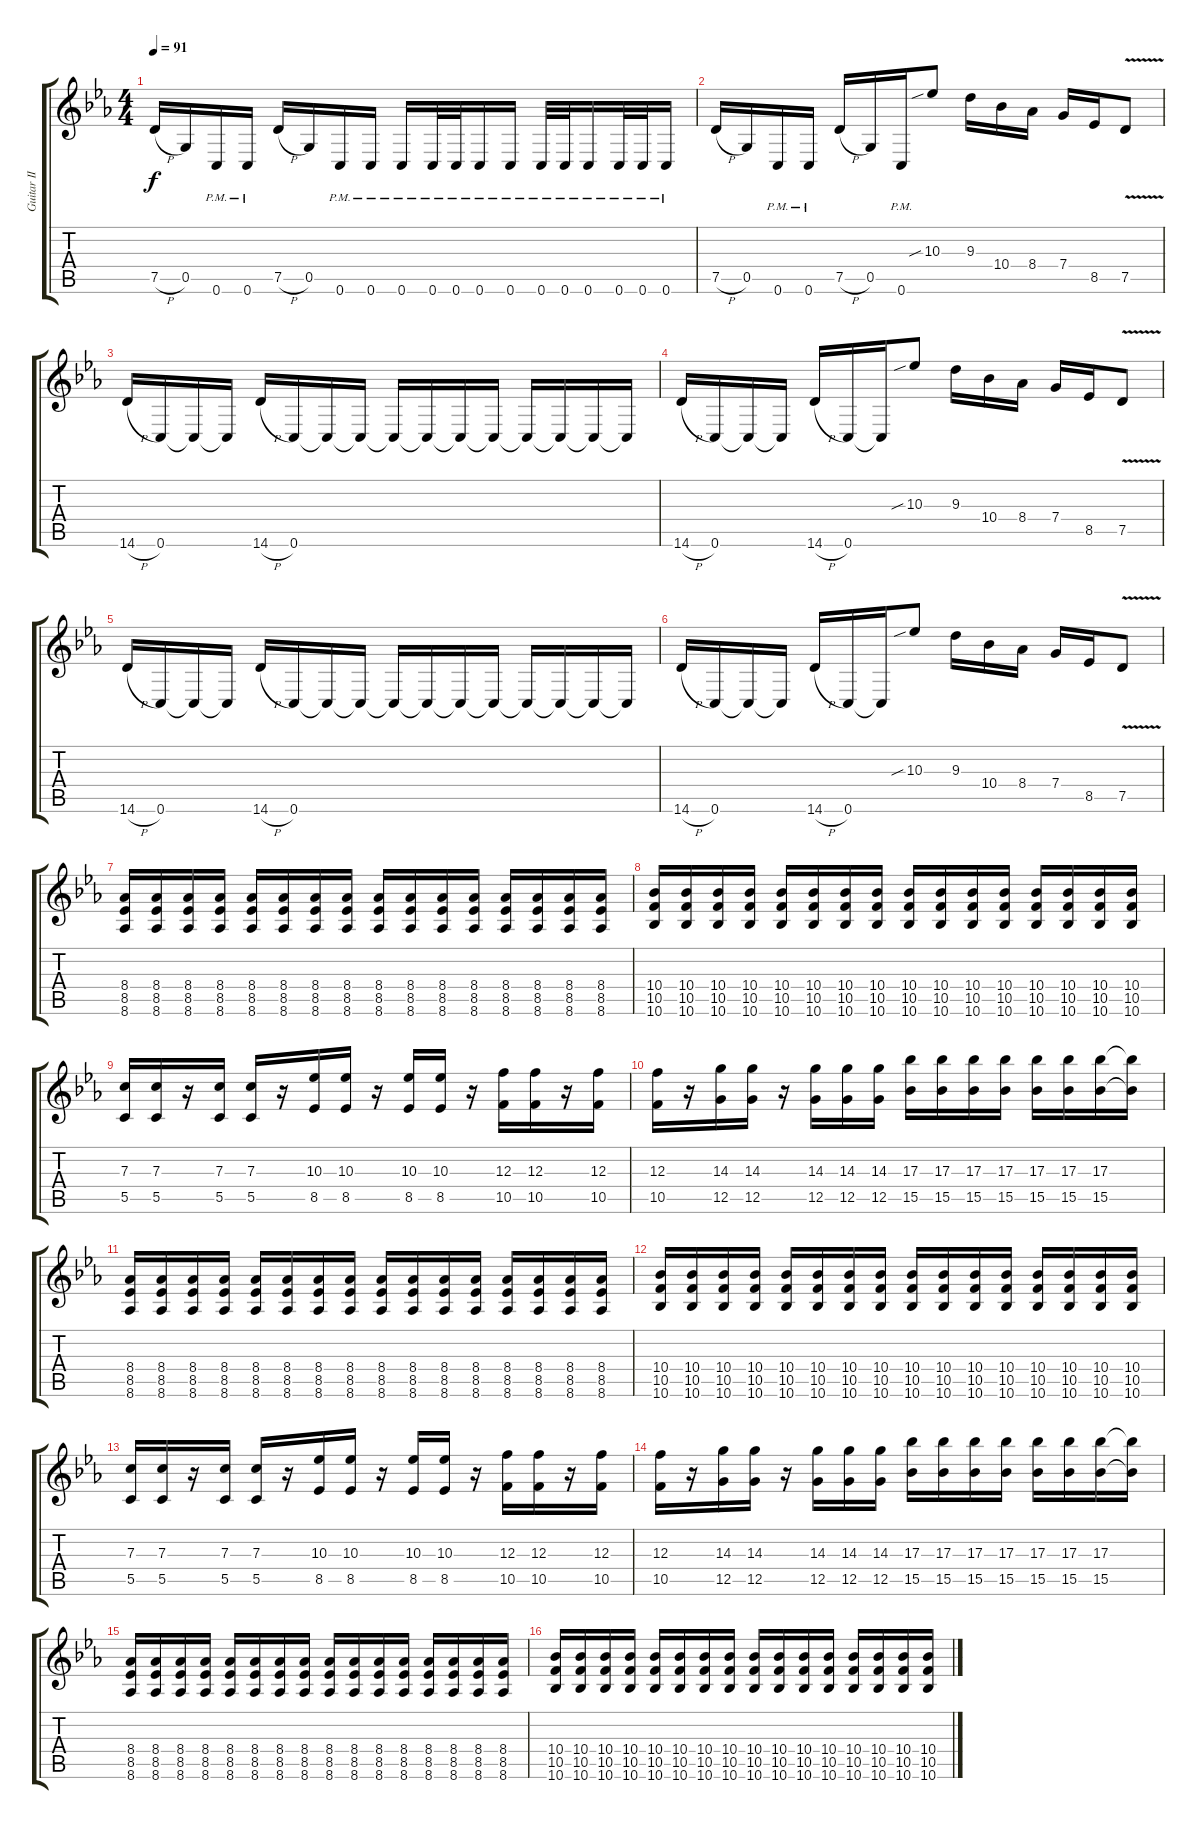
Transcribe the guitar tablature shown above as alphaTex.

\track ("Guitar II (Right)" "Guitar II ") {instrument distortionguitar}
\staff {score tabs}
\tuning (D4 A3 F3 C3 G2 C2) {hide}
\ts (4 4)
\tempo 91
\clef g2
\ks cminor
7.5{h}.16{dy f} 0.5.16 0.6{pm}.16 0.6{pm}.16 7.5{h}.16 0.5.16 0.6{pm}.16 0.6{pm}.16 0.6{pm}.16 0.6{pm}.32 0.6{pm}.32 0.6{pm}.16 0.6{pm}.16 0.6{pm}.32 0.6{pm}.32 0.6{pm}.16 0.6{pm}.32 0.6{pm}.32 0.6{pm}.16 |
7.5{h}.16 0.5.16 0.6{pm}.16 0.6{pm}.16 7.5{h}.16 0.5.16 0.6{pm}.16 10.3{sib}.8 9.3.16 10.4.16 8.4.16 7.4.16 8.5.16 7.5{v}.8 |
14.6{h}.16 0.6.16 0.6{t}.16 0.6{t}.16 14.6{h}.16 0.6.16 0.6{t}.16 0.6{t}.16 0.6{t}.16 0.6{t}.16 0.6{t}.16 0.6{t}.16 0.6{t}.16 0.6{t}.16 0.6{t}.16 0.6{t}.16 |
14.6{h}.16 0.6.16 0.6{t}.16 0.6{t}.16 14.6{h}.16 0.6.16 0.6{t}.16 10.3{sib}.8 9.3.16 10.4.16 8.4.16 7.4.16 8.5.16 7.5{v}.8 |
14.6{h}.16 0.6.16 0.6{t}.16 0.6{t}.16 14.6{h}.16 0.6.16 0.6{t}.16 0.6{t}.16 0.6{t}.16 0.6{t}.16 0.6{t}.16 0.6{t}.16 0.6{t}.16 0.6{t}.16 0.6{t}.16 0.6{t}.16 |
14.6{h}.16 0.6.16 0.6{t}.16 0.6{t}.16 14.6{h}.16 0.6.16 0.6{t}.16 10.3{sib}.8 9.3.16 10.4.16 8.4.16 7.4.16 8.5.16 7.5{v}.8 |
(8.4 8.5 8.6).16 (8.4 8.5 8.6).16 (8.4 8.5 8.6).16 (8.4 8.5 8.6).16 (8.4 8.5 8.6).16 (8.4 8.5 8.6).16 (8.4 8.5 8.6).16 (8.4 8.5 8.6).16 (8.4 8.5 8.6).16 (8.4 8.5 8.6).16 (8.4 8.5 8.6).16 (8.4 8.5 8.6).16 (8.4 8.5 8.6).16 (8.4 8.5 8.6).16 (8.4 8.5 8.6).16 (8.4 8.5 8.6).16 |
(10.4 10.5 10.6).16 (10.4 10.5 10.6).16 (10.4 10.5 10.6).16 (10.4 10.5 10.6).16 (10.4 10.5 10.6).16 (10.4 10.5 10.6).16 (10.4 10.5 10.6).16 (10.4 10.5 10.6).16 (10.4 10.5 10.6).16 (10.4 10.5 10.6).16 (10.4 10.5 10.6).16 (10.4 10.5 10.6).16 (10.4 10.5 10.6).16 (10.4 10.5 10.6).16 (10.4 10.5 10.6).16 (10.4 10.5 10.6).16 |
(7.3 5.5).16 (7.3 5.5).16 r.16 (7.3 5.5).16 (7.3 5.5).16 r.16 (10.3 8.5).16 (10.3 8.5).16 r.16 (10.3 8.5).16 (10.3 8.5).16 r.16 (12.3 10.5).16 (12.3 10.5).16 r.16 (12.3 10.5).16 |
(12.3 10.5).16 r.16 (14.3 12.5).16 (14.3 12.5).16 r.16 (14.3 12.5).16 (14.3 12.5).16 (14.3 12.5).16 (17.3 15.5).16 (17.3 15.5).16 (17.3 15.5).16 (17.3 15.5).16 (17.3 15.5).16 (17.3 15.5).16 (17.3 15.5).16 (17.3{t} 15.5{t}).16 |
(8.4 8.5 8.6).16 (8.4 8.5 8.6).16 (8.4 8.5 8.6).16 (8.4 8.5 8.6).16 (8.4 8.5 8.6).16 (8.4 8.5 8.6).16 (8.4 8.5 8.6).16 (8.4 8.5 8.6).16 (8.4 8.5 8.6).16 (8.4 8.5 8.6).16 (8.4 8.5 8.6).16 (8.4 8.5 8.6).16 (8.4 8.5 8.6).16 (8.4 8.5 8.6).16 (8.4 8.5 8.6).16 (8.4 8.5 8.6).16 |
(10.4 10.5 10.6).16 (10.4 10.5 10.6).16 (10.4 10.5 10.6).16 (10.4 10.5 10.6).16 (10.4 10.5 10.6).16 (10.4 10.5 10.6).16 (10.4 10.5 10.6).16 (10.4 10.5 10.6).16 (10.4 10.5 10.6).16 (10.4 10.5 10.6).16 (10.4 10.5 10.6).16 (10.4 10.5 10.6).16 (10.4 10.5 10.6).16 (10.4 10.5 10.6).16 (10.4 10.5 10.6).16 (10.4 10.5 10.6).16 |
(7.3 5.5).16 (7.3 5.5).16 r.16 (7.3 5.5).16 (7.3 5.5).16 r.16 (10.3 8.5).16 (10.3 8.5).16 r.16 (10.3 8.5).16 (10.3 8.5).16 r.16 (12.3 10.5).16 (12.3 10.5).16 r.16 (12.3 10.5).16 |
(12.3 10.5).16 r.16 (14.3 12.5).16 (14.3 12.5).16 r.16 (14.3 12.5).16 (14.3 12.5).16 (14.3 12.5).16 (17.3 15.5).16 (17.3 15.5).16 (17.3 15.5).16 (17.3 15.5).16 (17.3 15.5).16 (17.3 15.5).16 (17.3 15.5).16 (17.3{t} 15.5{t}).16 |
(8.4 8.5 8.6).16 (8.4 8.5 8.6).16 (8.4 8.5 8.6).16 (8.4 8.5 8.6).16 (8.4 8.5 8.6).16 (8.4 8.5 8.6).16 (8.4 8.5 8.6).16 (8.4 8.5 8.6).16 (8.4 8.5 8.6).16 (8.4 8.5 8.6).16 (8.4 8.5 8.6).16 (8.4 8.5 8.6).16 (8.4 8.5 8.6).16 (8.4 8.5 8.6).16 (8.4 8.5 8.6).16 (8.4 8.5 8.6).16 |
(10.4 10.5 10.6).16 (10.4 10.5 10.6).16 (10.4 10.5 10.6).16 (10.4 10.5 10.6).16 (10.4 10.5 10.6).16 (10.4 10.5 10.6).16 (10.4 10.5 10.6).16 (10.4 10.5 10.6).16 (10.4 10.5 10.6).16 (10.4 10.5 10.6).16 (10.4 10.5 10.6).16 (10.4 10.5 10.6).16 (10.4 10.5 10.6).16 (10.4 10.5 10.6).16 (10.4 10.5 10.6).16 (10.4 10.5 10.6).16
